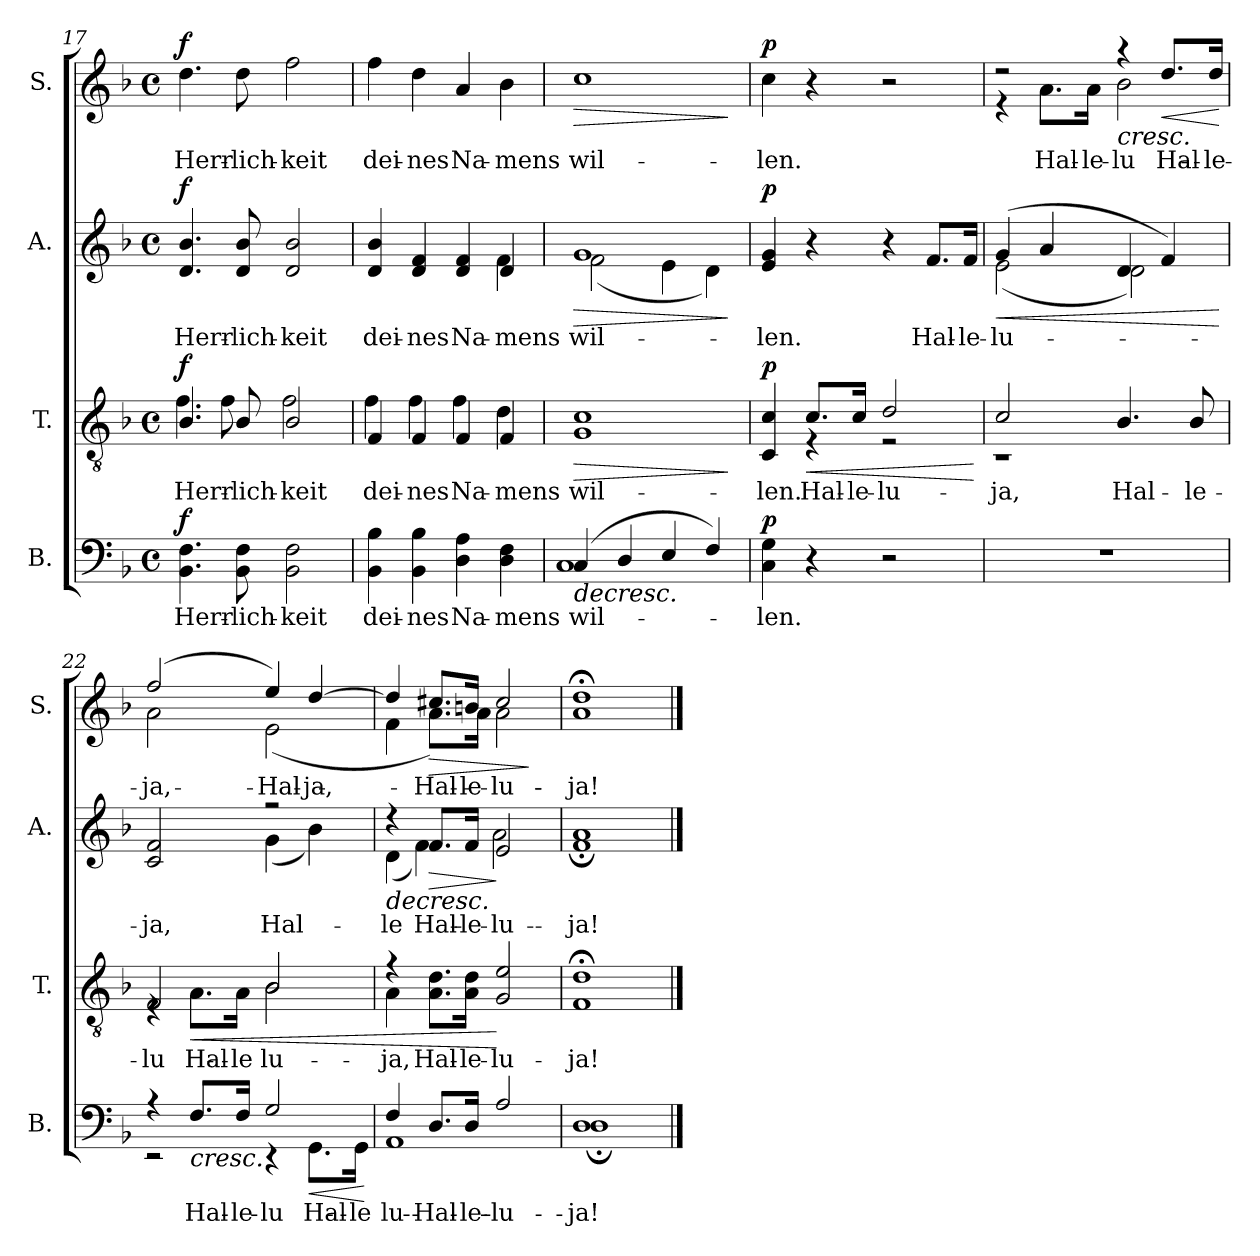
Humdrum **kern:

**kern	**text	**dynam	**kern	**text	**dynam	**kern	**text	**dynam	**kern	**text	**dynam
*part4	*part4	*part4	*part3	*part3	*part3	*part2	*part2	*part2	*part1	*part1	*part1
*staff4	*staff4	*staff4	*staff3	*staff3	*staff3	*staff2	*staff2	*staff2	*staff1	*staff1	*staff1
*I"B.	*	*	*I"T.	*	*	*I"A.	*	*	*I"S.	*	*
*I'B.	*	*	*I'T.	*	*	*I'A.	*	*	*I'S.	*	*
*clefF4	*	*	*clefGv2	*	*	*clefG2	*	*	*clefG2	*	*
*k[b-]	*	*	*k[b-]	*	*	*k[b-]	*	*	*k[b-]	*	*
*d:	*	*	*d:	*	*	*d:	*	*	*d:	*	*
*M4/4	*	*	*M4/4	*	*	*M4/4	*	*	*M4/4	*	*
*met(c)	*	*	*met(c)	*	*	*met(c)	*	*	*met(c)	*	*
=17	=17	=17	=17	=17	=17	=17	=17	=17	=17	=17	=17
!	!LO:LY:b	!LO:DY:a	!	!LO:LY:b	!LO:DY:a	!	!LO:LY:b	!LO:DY:a	!	!LO:LY:b	!LO:DY:a
*	*	*	*^	*	*	*	*	*	*	*	*
4.BB-\ 4.F\	Herr-	f	4.B-/	4.f\	Herr-	f	4.d/ 4.b-/	Herr-	f	4.dd\	Herr-	f
!	!LO:LY:b	!	!	!	!LO:LY:b	!	!	!LO:LY:b	!	!	!LO:LY:b	!
8BB-\ 8F\	-lich-	.	8B-/	8f\	-lich-	.	8d/ 8b-/	-lich-	.	8dd\	-lich-	.
!	!LO:LY:b	!	!	!	!LO:LY:b	!	!	!LO:LY:b	!	!	!LO:LY:b	!
2BB-\ 2F\	-keit	.	2B-/	2f\	-keit	.	2d/ 2b-/	-keit	.	2ff\	-keit	.
=18	=18	=18	=18	=18	=18	=18	=18	=18	=18	=18	=18	=18
!	!LO:LY:b	!	!	!	!LO:LY:b	!	!	!LO:LY:b	!	!	!LO:LY:b	!
*	*	*	*	*	*	*	*^	*	*	*	*	*
4BB-\ 4B-\	dei-	.	4F/	4f\	dei-	.	4d/ 4b-/	2.ryy	dei-	.	4ff\	dei-	.
!	!LO:LY:b	!	!	!	!LO:LY:b	!	!	!	!LO:LY:b	!	!	!LO:LY:b	!
4BB-\ 4B-\	-nes	.	4F/	4f\	-nes	.	4d/ 4f/	.	-nes	.	4dd\	-nes	.
!	!LO:LY:b	!	!	!	!LO:LY:b	!	!	!	!LO:LY:b	!	!	!LO:LY:b	!
4D\ 4A\	Na-	.	4F/	4f\	Na-	.	4d/ 4f/	.	Na-	.	4a/	Na-	.
!	!LO:LY:b	!	!	!	!LO:LY:b	!	!	!	!LO:LY:b	!	!	!LO:LY:b	!
4D\ 4F\	-mens	.	4F/	4d\	-mens	.	4d/	4f\	-mens	.	4b-\	-mens	.
=19	=19	=19	=19	=19	=19	=19	=19	=19	=19	=19	=19	=19	=19
!	!LO:LY:b	!LO:HP:b	!	!	!LO:LY:b	!LO:HP:b	!	!	!LO:LY:b	!LO:HP:b	!	!LO:LY:b	!LO:HP:b
*^	*	*	*v	*v	*	*	*	*	*	*	*	*	*
(4C/	1C	wil-	>	1G 1c	wil-	>	1g	(2f\	wil-	>	1cc	wil-	>
4D/	.	.	.	.	.	.	.	.	.	.	.	.	.
4E/	.	.	.	.	.	.	.	4e\	.	.	.	.	.
4F/)	.	.	.	.	.	.	.	4d\)	.	.	.	.	.
*v	*v	*	*	*	*	*	*v	*v	*	*	*	*	*
.	.	.	.	.	]	.	.	]	.	.	]
=20	=20	=20	=20	=20	=20	=20	=20	=20	=20	=20	=20
!	!LO:LY:b	!LO:DY:a	!	!LO:LY:b	!LO:DY:a	!	!LO:LY:b	!LO:DY:a	!	!LO:LY:b	!LO:DY:a
*	*	*	*^	*	*	*	*	*	*	*	*
4C\ 4G\	-len.	p	4C/ 4c/	4ryy	-len.	p	4e/ 4g/	-len.	p	4cc\	-len.	p
!	!	!	!	!	!LO:LY:b	!LO:HP:b	!	!	!	!	!	!
4r	.	.	8.c/L	4r	Hal-	<	4r	.	.	4r	.	.
!	!	!	!	!	!LO:LY:b	!	!	!	!	!	!	!
.	.	.	16c/Jk	.	-le-	.	.	.	.	.	.	.
!	!	!	!	!	!LO:LY:b	!	!	!	!	!	!	!
2r	.	.	2d/	2r	-lu-	.	4r	.	.	2r	.	.
!	!	!	!	!	!	!	!	!LO:LY:b	!	!	!	!
.	.	.	.	.	.	.	8.f/L	Hal-	.	.	.	.
!	!	!	!	!	!	!	!	!LO:LY:b	!	!	!	!
.	.	.	.	.	.	.	16f/Jk	-le-	.	.	.	.
*	*	*	*v	*v	*	*	*	*	*	*	*	*
.	.	.	.	.	[	.	.	.	.	.	.
=21	=21	=21	=21	=21	=21	=21	=21	=21	=21	=21	=21
!	!	!	!	!LO:LY:b	!	!	!LO:LY:b	!LO:HP:b	!	!	!
*	*	*	*^	*	*	*^	*	*	*^	*	*
1r	.	.	2c/	1r	-ja,	.	(4g/	(2e\	-lu-	<	2r	4r	.	.
!	!	!	!	!	!	!	!	!	!	!	!	!	!LO:LY:b	!
.	.	.	.	.	.	.	4a/	.	.	.	.	8.a\L	Hal-	.
!	!	!	!	!	!	!	!	!	!	!	!	!	!LO:LY:b	!
.	.	.	.	.	.	.	.	.	.	.	.	16a\Jk	-le-	.
!	!	!	!	!	!LO:LY:b	!	!	!	!	!	!	!	!LO:LY:b	!LO:HP:b
.	.	.	4.B-/	.	Hal-	.	4d/	2d\)	.	.	4r	2b-\	-lu-	<
!	!	!	!	!	!	!	!	!	!	!	!	!	!LO:LY:b	!LO:HP:b
.	.	.	.	.	.	.	4f/)	.	.	.	8.dd/L	.	Hal-	<
!	!	!	!	!	!LO:LY:b	!	!	!	!	!	!	!	!	!
.	.	.	8B-/	.	-le-	.	.	.	.	.	.	.	.	.
!	!	!	!	!	!	!	!	!	!	!	!	!	!LO:LY:b	!
.	.	.	.	.	.	.	.	.	.	.	16dd/Jk	.	-le-	.
*	*	*	*v	*v	*	*	*	*	*	*	*v	*v	*	*
*	*	*	*	*	*	*v	*v	*	*	*	*	*
.	.	.	.	.	.	.	.	[	.	.	[ [
=22	=22	=22	=22	=22	=22	=22	=22	=22	=22	=22	=22
*^	*	*	*	*	*	*	*	*	*	*	*
!	!	!	!	!	!LO:LY:b	!	!	!LO:LY:b	!	!	!LO:LY:b	!
*	*	*	*	*^	*	*	*^	*	*	*^	*	*
!	!	!	!	!	!	!	!	!	!	!	!	!	!	!LO:LY:b	!
4r	2r	.	.	2F/	4rE	-lu-	.	2c/ 2f/	2ryy	-ja,	.	(2ff/	2a\	-ja,	.
!	!	!LO:LY:b	!LO:HP:b	!	!	!LO:LY:b	!LO:HP:b	!	!	!	!	!	!	!	!
8.F/L	.	Hal-	<	.	8.A\L	Hal-	<	.	.	.	.	.	.	.	.
!	!	!LO:LY:b	!	!	!	!LO:LY:b	!	!	!	!	!	!	!	!	!
16F/Jk	.	-le-	.	.	16A\Jk	-le-	.	.	.	.	.	.	.	.	.
!	!	!LO:LY:b	!	!	!	!LO:LY:b	!	!	!	!	!	!	!	!	!
!	!	!	!	!	!	!LO:LY:b	!	!	!	!LO:LY:b	!	!	!	!LO:LY:b	!
2G/	4r	-lu-	.	2B-/	2B-\	-lu-	.	2r	(4g\	Hal-	.	4ee/)	(2e\	Hal-	.
!	!	!LO:LY:b	!LO:HP:b	!	!	!	!	!	!	!	!	!	!	!LO:LY:b	!
.	8.GG\L	Hal-	<	.	.	.	.	.	4b-\)	.	.	[4dd/	.	-ja,	.
!	!	!LO:LY:b	!	!	!	!	!	!	!	!	!	!	!	!	!
.	16GG\Jk	-le-	.	.	.	.	.	.	.	.	.	.	.	.	.
*v	*v	*	*	*	*	*	*	*v	*v	*	*	*v	*v	*	*
*	*	*	*v	*v	*	*	*	*	*	*	*	*
.	.	] [	.	.	.	.	.	.	.	.	.
=23	=23	=23	=23	=23	=23	=23	=23	=23	=23	=23	=23
!	!LO:LY:b	!	!	!	!	!	!	!	!	!	!
*^	*	*	*	*	*	*	*	*	*	*	*
!	!	!LO:LY:b	!	!	!LO:LY:b	!	!	!LO:LY:b	!LO:HP:b	!	!	!
*	*	*	*	*^	*	*	*^	*	*	*^	*	*
4F/	1AA	-lu-	.	4r	4A\	-ja,	.	4r	(4d\	-le-	>	4dd/]	4f\	.	.
!	!	!LO:LY:b	!	!	!	!LO:LY:b	!	!	!	!LO:LY:b	!LO:HP:b	!	!	!LO:LY:b	!LO:HP:b
8.D/L	.	Hal-	.	8.A\ 8.d\L	2.ryy	Hal-	.	8.f/L	4f\)	Hal-	>	8.cc#X/L	8.a\L)	Hal-	>
!	!	!LO:LY:b	!	!	!	!LO:LY:b	!	!	!	!LO:LY:b	!	!	!	!LO:LY:b	!
!	!	!	!	!	!	!	!	!	!	!	!	!	!	!LO:LY:b	!
16D/Jk	.	-le-	.	16A\ 16d\Jk	.	-le-	.	16f/Jk	.	-le-	.	16bn/Jk	16a\Jk	-le-	.
!	!	!LO:LY:b	!	!	!	!LO:LY:b	!	!	!	!LO:LY:b	!	!	!	!	!
!	!	!	!	!	!	!	!	!	!	!LO:LY:b	!	!	!	!LO:LY:b	!
!	!	!	!	!	!	!	!	!	!	!	!	!	!	!LO:LY:b	!
2A/	.	-lu-	[	2G/ 2e/	.	-lu-	[	2e/	2a\	-lu-	]	2cc#/	2a\	-lu-	.
*v	*v	*	*	*	*	*	*	*v	*v	*	*	*v	*v	*	*
*	*	*	*v	*v	*	*	*	*	*	*	*	*
.	.	.	.	.	.	.	.	]	.	.	]
=24	=24	=24	=24	=24	=24	=24	=24	=24	=24	=24	=24
!	!LO:LY:b	!	!	!	!	!	!	!	!	!	!
*^	*	*	*	*	*	*	*	*	*	*	*
!	!	!LO:LY:b	!	!	!LO:LY:b	!	!	!LO:LY:b	!	!	!	!
*	*	*	*	*	*	*	*^	*	*	*	*	*
!	!	!	!	!	!	!	!	!	!LO:LY:b	!	!	!LO:LY:b	!
*	*	*	*	*	*	*	*	*	*	*	*^	*	*
!	!	!	!	!	!	!	!	!	!	!	!	!	!LO:LY:b	!
1D	1D;<	-ja!	.	1F;< 1d;<	-ja!	.	1f	1a;<	-ja!	.	1dd;<	1a	-ja!	.
*	*	*	*	*	*	*	*v	*v	*	*	*	*	*	*
*v	*v	*	*	*	*	*	*	*	*	*v	*v	*	*
==	==	==	==	==	==	==	==	==	==	==	==
*-	*-	*-	*-	*-	*-	*-	*-	*-	*-	*-	*-
